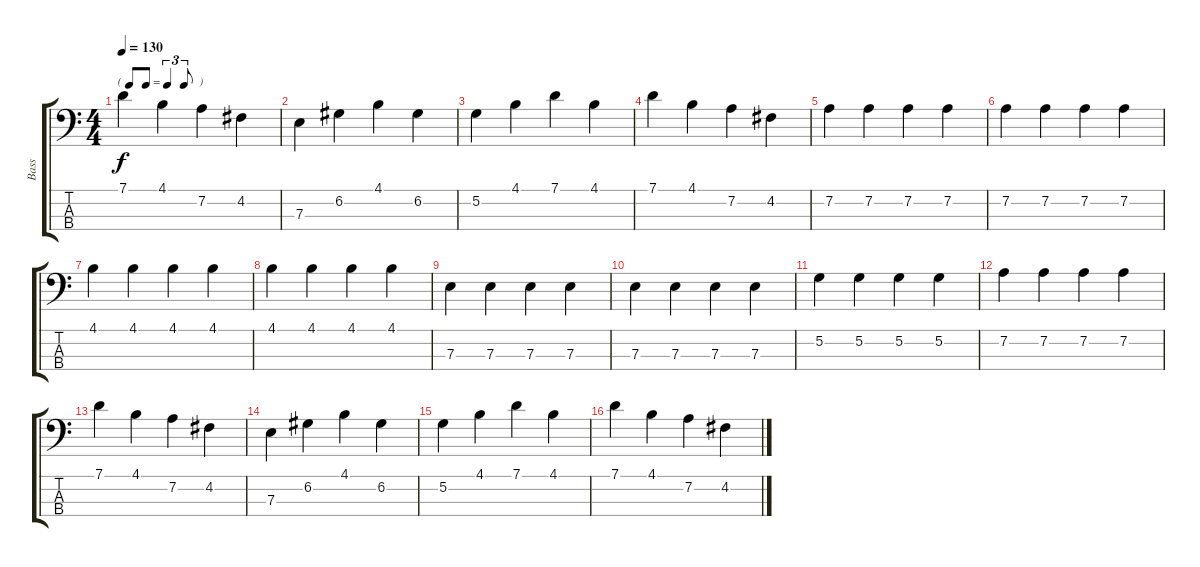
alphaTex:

\track ("Bass" "Bass") {instrument electricbassfinger}
\staff {score tabs}
\tuning (G2 D2 A1 E1) {hide}
\ts (4 4)
\tf triplet8th
\tempo 130
\clef f4
\ks c
7.1.4{dy f} 4.1.4 7.2.4 4.2.4 |
7.3.4 6.2.4 4.1.4 6.2.4 |
5.2.4 4.1.4 7.1.4 4.1.4 |
7.1.4 4.1.4 7.2.4 4.2.4 |
7.2.4 7.2.4 7.2.4 7.2.4 |
7.2.4 7.2.4 7.2.4 7.2.4 |
4.1.4 4.1.4 4.1.4 4.1.4 |
4.1.4 4.1.4 4.1.4 4.1.4 |
7.3.4 7.3.4 7.3.4 7.3.4 |
7.3.4 7.3.4 7.3.4 7.3.4 |
5.2.4 5.2.4 5.2.4 5.2.4 |
7.2.4 7.2.4 7.2.4 7.2.4 |
7.1.4 4.1.4 7.2.4 4.2.4 |
7.3.4 6.2.4 4.1.4 6.2.4 |
5.2.4 4.1.4 7.1.4 4.1.4 |
7.1.4 4.1.4 7.2.4 4.2.4
